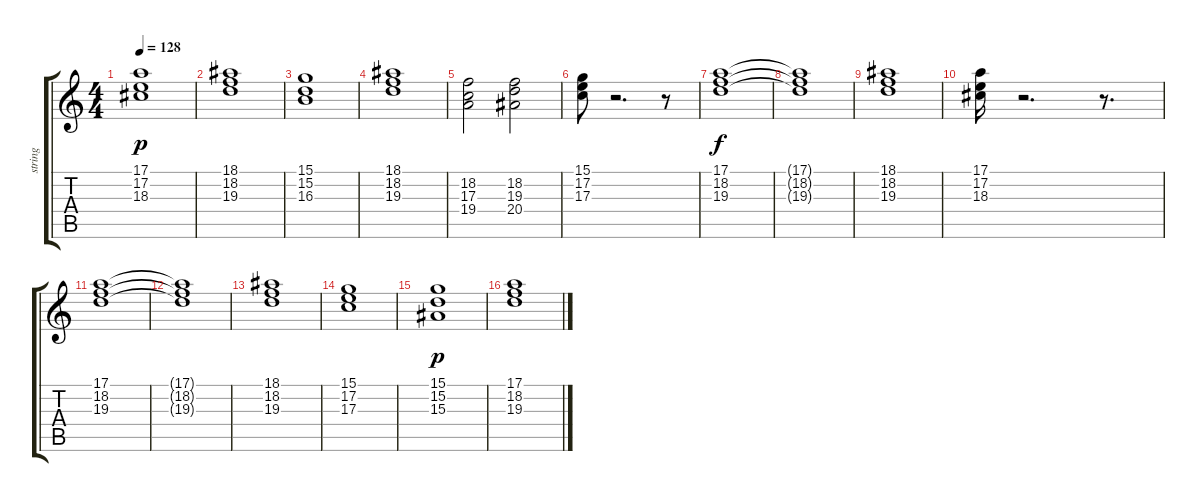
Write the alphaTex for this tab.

\track ("string" "string") {instrument synthstrings1}
\staff {score tabs}
\tuning (E4 B3 G3 D3 A2 E2) {hide}
\ts (4 4)
\tempo 128
\clef g2
\ks c
(17.1 17.2 18.3).1{dy p} |
(18.1 18.2 19.3).1 |
(15.1 15.2 16.3).1 |
(18.1 18.2 19.3).1 |
(18.2 17.3 19.4).2 (18.2 19.3 20.4).2 |
(15.1 17.2 17.3).8 r.2{d} r.8 |
(17.1 18.2 19.3).1{dy f} |
(17.1{t} 18.2{t} 19.3{t}).1 |
(18.1 18.2 19.3).1 |
(17.1 17.2 18.3).16 r.2{d} r.8{d} |
(17.1 18.2 19.3).1 |
(17.1{t} 18.2{t} 19.3{t}).1 |
(18.1 18.2 19.3).1 |
(15.1 17.2 17.3).1 |
(15.1 15.2 15.3).1{dy p} |
(17.1 18.2 19.3).1
